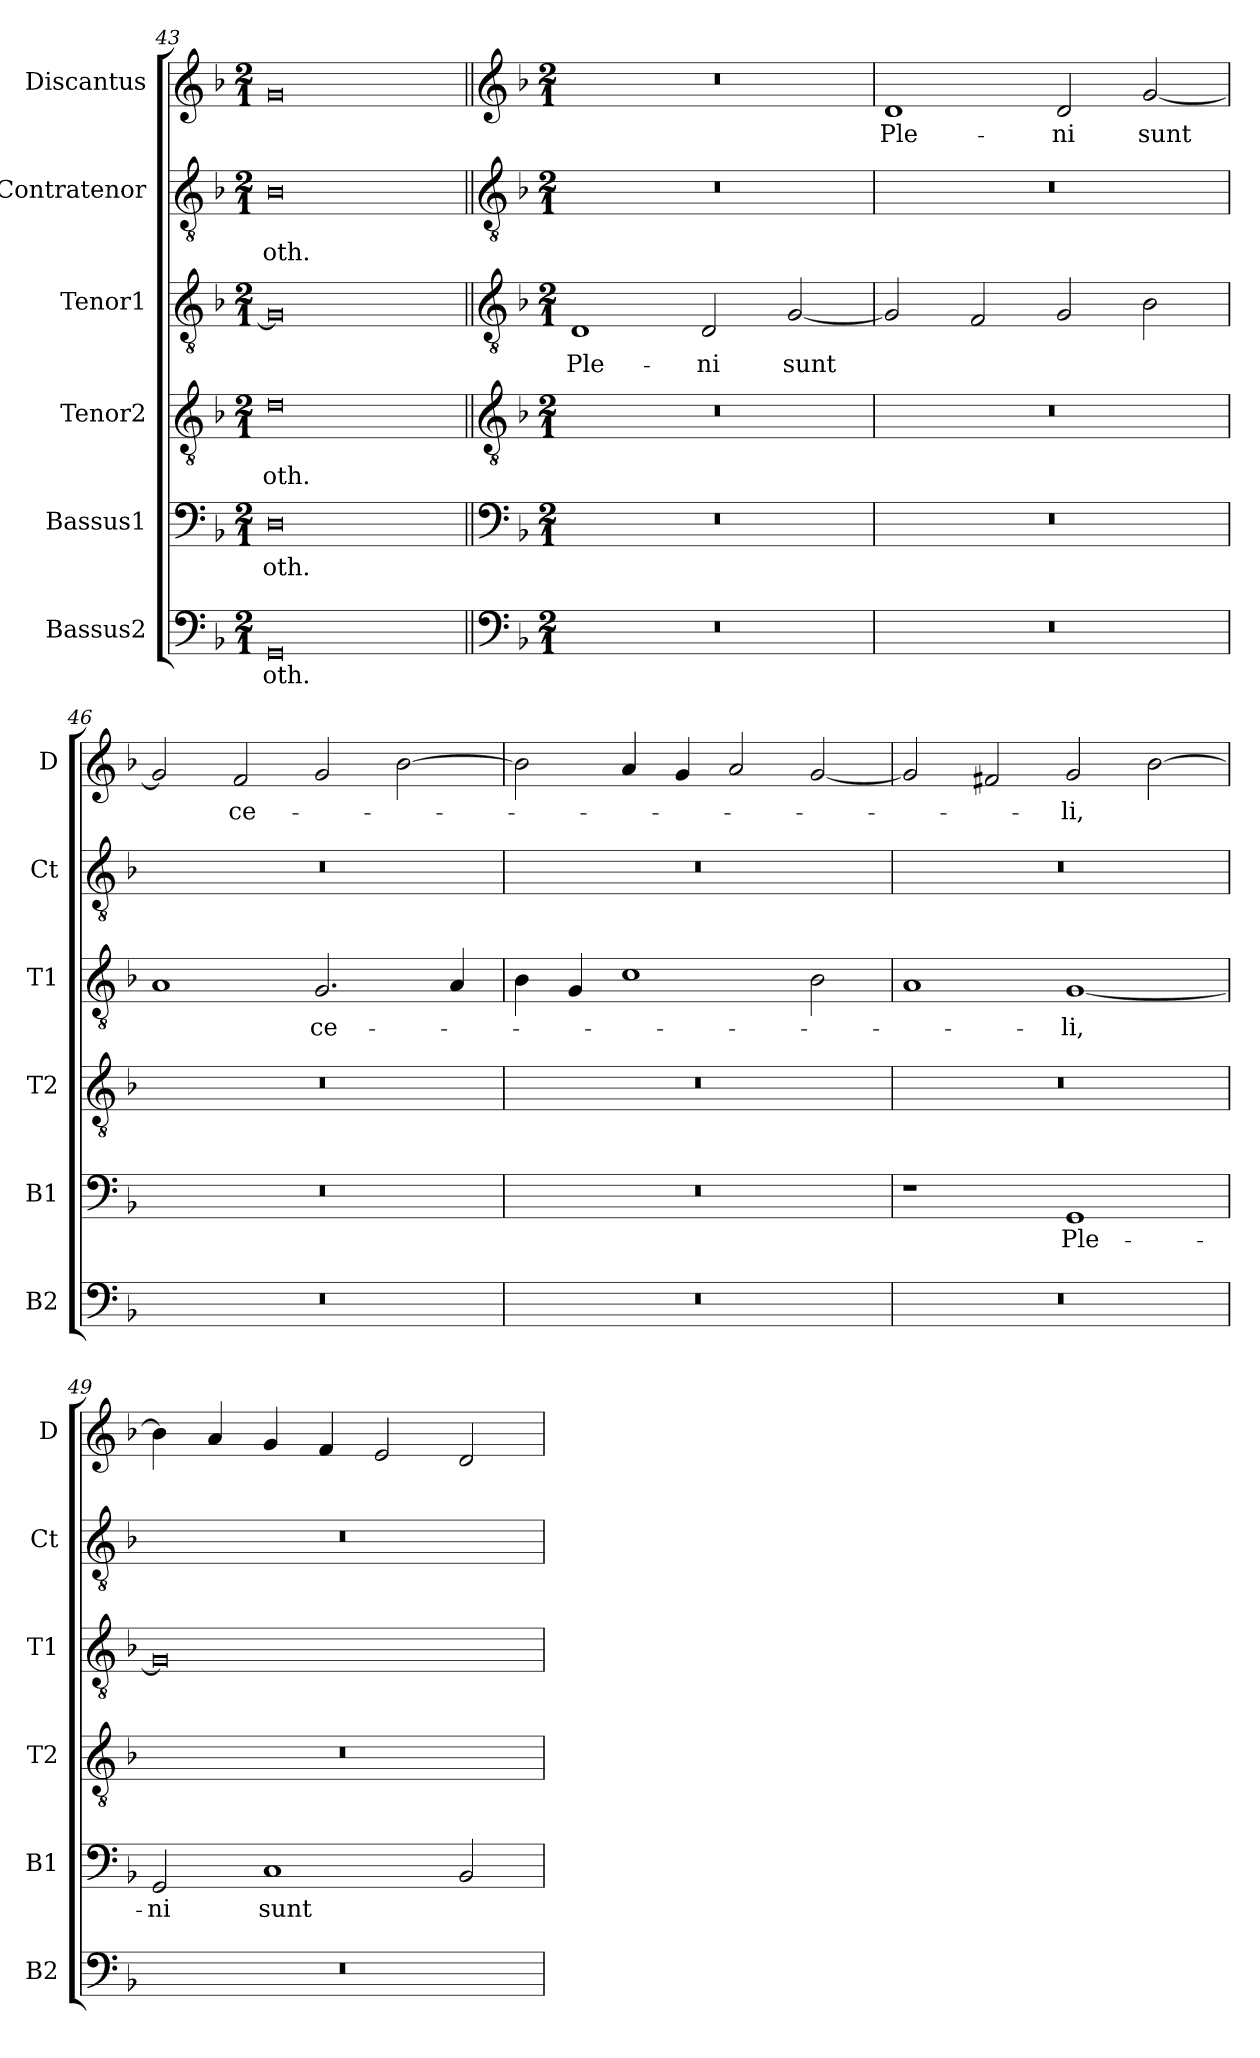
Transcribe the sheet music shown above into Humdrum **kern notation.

**kern	**text	**kern	**text	**kern	**text	**kern	**text	**kern	**text	**kern	**text
*part6	*part6	*part5	*part5	*part4	*part4	*part3	*part3	*part2	*part2	*part1	*part1
*staff6	*staff6	*staff5	*staff5	*staff4	*staff4	*staff3	*staff3	*staff2	*staff2	*staff1	*staff1
*I"Bassus2	*	*I"Bassus1	*	*I"Tenor2	*	*I"Tenor1	*	*I"Contratenor	*	*I"Discantus	*
*I'B2	*	*I'B1	*	*I'T2	*	*I'T1	*	*I'Ct	*	*I'D	*
*clefF4	*	*clefF4	*	*clefGv2	*	*clefGv2	*	*clefGv2	*	*clefG2	*
*k[b-]	*	*k[b-]	*	*k[b-]	*	*k[b-]	*	*k[b-]	*	*k[b-]	*
*M2/1	*	*M2/1	*	*M2/1	*	*M2/1	*	*M2/1	*	*M2/1	*
=43	=43	=43	=43	=43	=43	=43	=43	=43	=43	=43	=43
0GG	-oth.	0D	-oth.	0d	-oth.	0G]	.	0B-	-oth.	0g	.
!!LO:LB:g=z
=44||	=44||	=44||	=44||	=44||	=44||	=44||	=44||	=44||	=44||	=44||	=44||
*clefF4	*	*clefF4	*	*clefGv2	*	*clefGv2	*	*clefGv2	*	*clefG2	*
*k[b-]	*	*k[b-]	*	*k[b-]	*	*k[b-]	*	*k[b-]	*	*k[b-]	*
*M2/1	*	*M2/1	*	*M2/1	*	*M2/1	*	*M2/1	*	*M2/1	*
0r	.	0r	.	0r	.	1D	Ple-	0r	.	0r	.
.	.	.	.	.	.	2D	-ni	.	.	.	.
.	.	.	.	.	.	[2G	sunt	.	.	.	.
=45	=45	=45	=45	=45	=45	=45	=45	=45	=45	=45	=45
0r	.	0r	.	0r	.	2G]	.	0r	.	1d	Ple-
.	.	.	.	.	.	2F	.	.	.	.	.
.	.	.	.	.	.	2G	.	.	.	2d	-ni
.	.	.	.	.	.	2B-	.	.	.	[2g	sunt
=46	=46	=46	=46	=46	=46	=46	=46	=46	=46	=46	=46
0r	.	0r	.	0r	.	1A	.	0r	.	2g]	.
.	.	.	.	.	.	.	.	.	.	2f	ce-
.	.	.	.	.	.	2.G	ce-	.	.	2g	.
.	.	.	.	.	.	.	.	.	.	[2b-	.
.	.	.	.	.	.	4A	.	.	.	.	.
=47	=47	=47	=47	=47	=47	=47	=47	=47	=47	=47	=47
0r	.	0r	.	0r	.	4B-	.	0r	.	2b-]	.
.	.	.	.	.	.	4G	.	.	.	.	.
.	.	.	.	.	.	1c	.	.	.	4a	.
.	.	.	.	.	.	.	.	.	.	4g	.
.	.	.	.	.	.	.	.	.	.	2a	.
.	.	.	.	.	.	2B-	.	.	.	[2g	.
=48	=48	=48	=48	=48	=48	=48	=48	=48	=48	=48	=48
0r	.	1r	.	0r	.	1A	.	0r	.	2g]	.
.	.	.	.	.	.	.	.	.	.	2f#X	.
.	.	1GG	Ple-	.	.	[1G	-li,	.	.	2g	-li,
.	.	.	.	.	.	.	.	.	.	[2b-	.
=49	=49	=49	=49	=49	=49	=49	=49	=49	=49	=49	=49
0r	.	2GG	-ni	0r	.	0G]	.	0r	.	4b-]	.
.	.	.	.	.	.	.	.	.	.	4a	.
.	.	1C	sunt	.	.	.	.	.	.	4g	.
.	.	.	.	.	.	.	.	.	.	4f	.
.	.	.	.	.	.	.	.	.	.	2e	.
.	.	2BB-	.	.	.	.	.	.	.	2d	.
=	=	=	=	=	=	=	=	=	=	=	=
*-	*-	*-	*-	*-	*-	*-	*-	*-	*-	*-	*-
